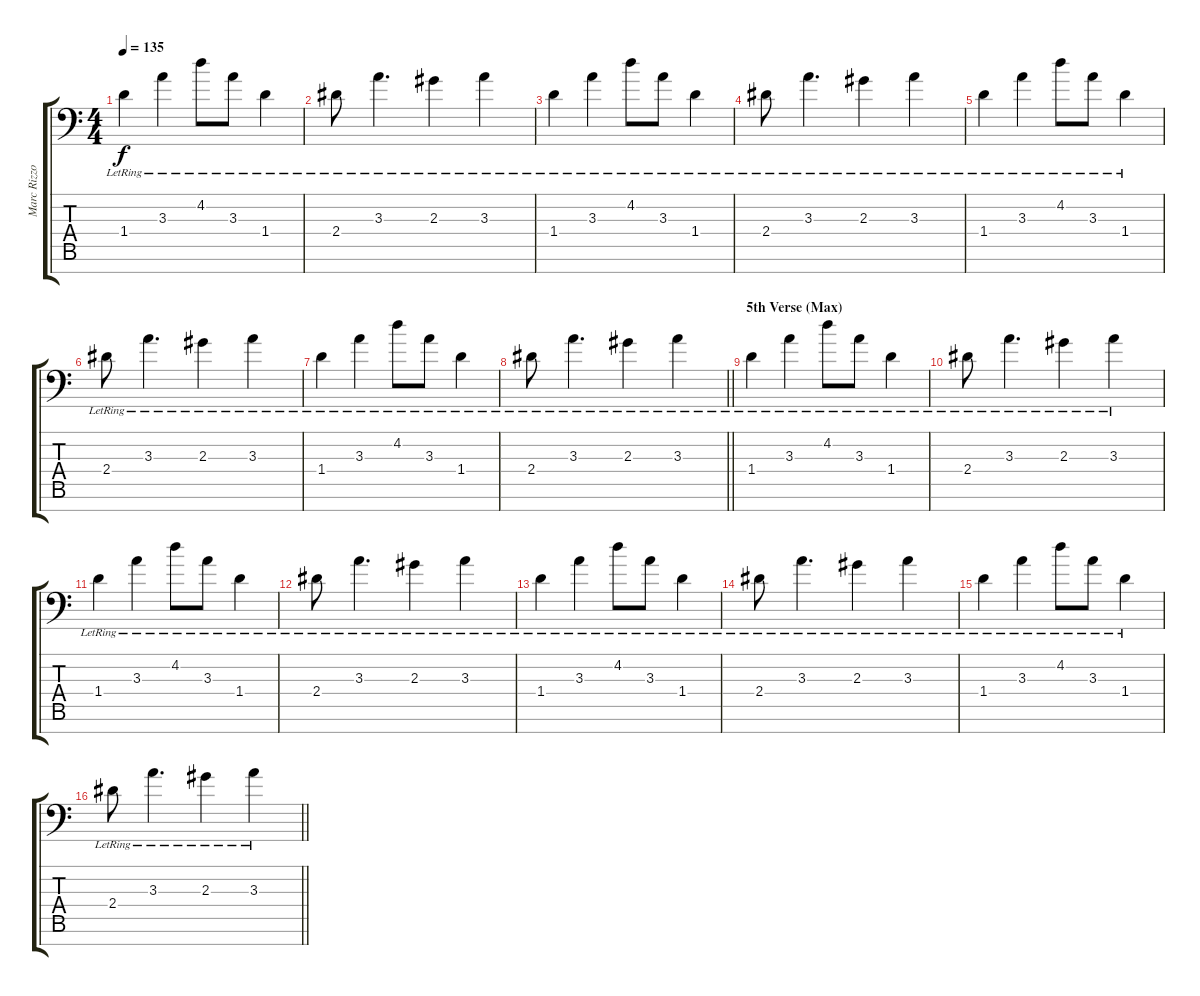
\track ("Marc Rizzo" "Marc Rizzo") {instrument overdrivenguitar}
\staff {score tabs}
\tuning (Eb4 Bb3 Gb3 Db3 Ab2 Eb2 Bb1) {hide}
\ts (4 4)
\tempo 135
\clef f4
\ks c
1.4{lr}.4{dy f} 3.3{lr}.4 4.2{lr}.8 3.3{lr}.8 1.4{lr}.4 |
2.4{lr}.8 3.3{lr}.4{d} 2.3{lr}.4 3.3{lr}.4 |
1.4{lr}.4 3.3{lr}.4 4.2{lr}.8 3.3{lr}.8 1.4{lr}.4 |
2.4{lr}.8 3.3{lr}.4{d} 2.3{lr}.4 3.3{lr}.4 |
1.4{lr}.4 3.3{lr}.4 4.2{lr}.8 3.3{lr}.8 1.4{lr}.4 |
2.4{lr}.8 3.3{lr}.4{d} 2.3{lr}.4 3.3{lr}.4 |
1.4{lr}.4 3.3{lr}.4 4.2{lr}.8 3.3{lr}.8 1.4{lr}.4 |
\barLineRight lightlight
2.4{lr}.8 3.3{lr}.4{d} 2.3{lr}.4 3.3{lr}.4 |
\section ("" "5th Verse (Max)")
1.4{lr}.4 3.3{lr}.4 4.2{lr}.8 3.3{lr}.8 1.4{lr}.4 |
2.4{lr}.8 3.3{lr}.4{d} 2.3{lr}.4 3.3{lr}.4 |
1.4{lr}.4 3.3{lr}.4 4.2{lr}.8 3.3{lr}.8 1.4{lr}.4 |
2.4{lr}.8 3.3{lr}.4{d} 2.3{lr}.4 3.3{lr}.4 |
1.4{lr}.4 3.3{lr}.4 4.2{lr}.8 3.3{lr}.8 1.4{lr}.4 |
2.4{lr}.8 3.3{lr}.4{d} 2.3{lr}.4 3.3{lr}.4 |
1.4{lr}.4 3.3{lr}.4 4.2{lr}.8 3.3{lr}.8 1.4{lr}.4 |
\barLineRight lightlight
2.4{lr}.8 3.3{lr}.4{d} 2.3{lr}.4 3.3{lr}.4
